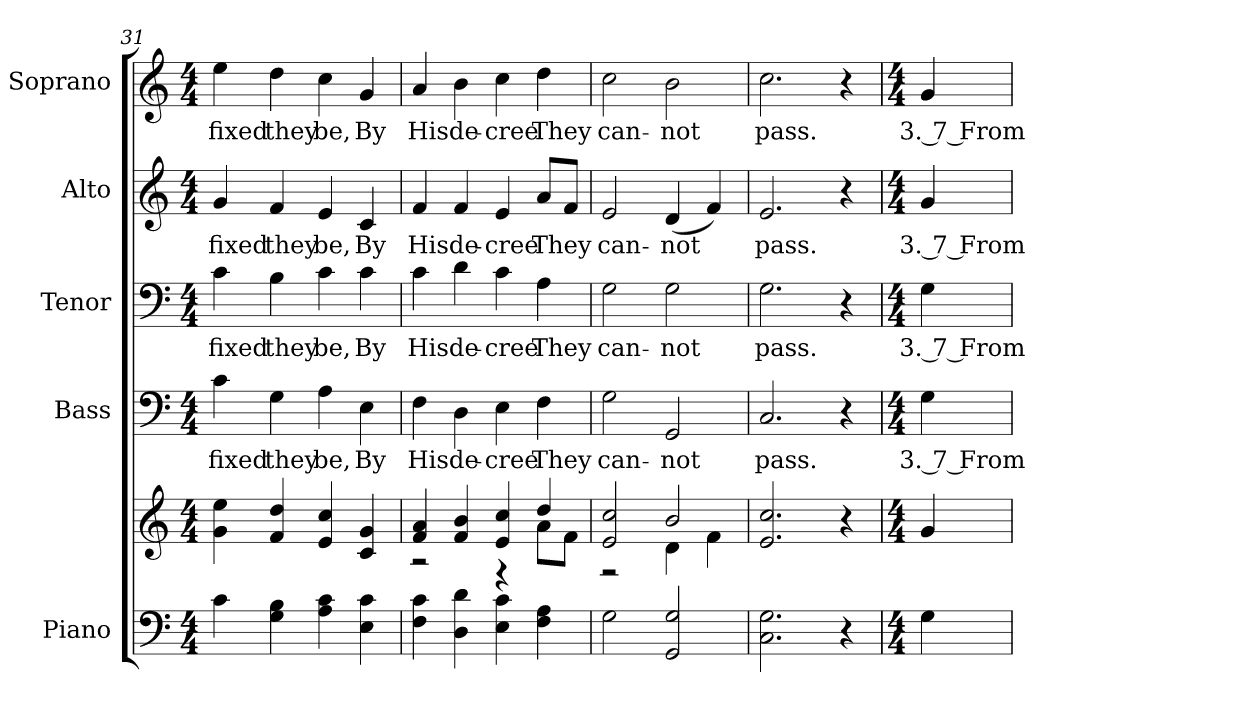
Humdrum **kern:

**kern	**kern	**kern	**text	**kern	**text	**kern	**text	**kern	**text
*part5	*part5	*part4	*part4	*part3	*part3	*part2	*part2	*part1	*part1
*staff6	*staff5	*staff4	*staff4	*staff3	*staff3	*staff2	*staff2	*staff1	*staff1
*I"Piano	*	*I"Bass	*	*I"Tenor	*	*I"Alto	*	*I"Soprano	*
*I'Pno.	*	*I'B.	*	*I'T.	*	*I'A.	*	*I'S.	*
*clefF4	*clefG2	*clefF4	*	*clefF4	*	*clefG2	*	*clefG2	*
*k[]	*k[]	*k[]	*	*k[]	*	*k[]	*	*k[]	*
*C:	*C:	*C:	*	*C:	*	*C:	*	*C:	*
*M4/4	*M4/4	*M4/4	*	*M4/4	*	*M4/4	*	*M4/4	*
=31	=31	=31	=31	=31	=31	=31	=31	=31	=31
!	!	!	!LO:LY:b:color=#000000	!	!	!	!	!	!
!	!	!	!	!	!LO:LY:b:color=#000000	!	!	!	!
!	!	!	!	!	!	!	!LO:LY:b:color=#000000	!	!
!	!	!	!	!	!	!	!	!	!LO:LY:b:color=#000000
4ci\	4gi\ 4eei	4ci\	fixed	4ci\	fixed	4gi/	fixed	4eei\	fixed
!	!	!	!LO:LY:b:color=#000000	!	!	!	!	!	!
!	!	!	!	!	!LO:LY:b:color=#000000	!	!	!	!
!	!	!	!	!	!	!	!LO:LY:b:color=#000000	!	!
!	!	!	!	!	!	!	!	!	!LO:LY:b:color=#000000
4Gi\ 4Bi	4fi/ 4ddi	4Gi\	they	4Bi\	they	4fi/	they	4ddi\	they
!	!	!	!LO:LY:b:color=#000000	!	!	!	!	!	!
!	!	!	!	!	!LO:LY:b:color=#000000	!	!	!	!
!	!	!	!	!	!	!	!LO:LY:b:color=#000000	!	!
!	!	!	!	!	!	!	!	!	!LO:LY:b:color=#000000
4Ai\ 4ci	4ei/ 4cci	4Ai\	be,	4ci\	be,	4ei/	be,	4cci\	be,
!	!	!	!LO:LY:b:color=#000000	!	!	!	!	!	!
!	!	!	!	!	!LO:LY:b:color=#000000	!	!	!	!
!	!	!	!	!	!	!	!LO:LY:b:color=#000000	!	!
!	!	!	!	!	!	!	!	!	!LO:LY:b:color=#000000
4Ei\ 4ci	4ci/ 4gi	4Ei\	By	4ci\	By	4ci/	By	4gi/	By
!!LO:PB:g=z
=32	=32	=32	=32	=32	=32	=32	=32	=32	=32
*	*^	*	*	*	*	*	*	*	*
!	!	!	!	!LO:LY:b:color=#000000	!	!	!	!	!	!
!	!	!	!	!	!	!LO:LY:b:color=#000000	!	!	!	!
!	!	!	!	!	!	!	!	!LO:LY:b:color=#000000	!	!
!	!	!	!	!	!	!	!	!	!	!LO:LY:b:color=#000000
4Fi\ 4ci	4fi/ 4ai	2r	4Fi\	His	4ci\	His	4fi/	His	4ai/	His
!	!	!	!	!LO:LY:b:color=#000000	!	!	!	!	!	!
!	!	!	!	!	!	!LO:LY:b:color=#000000	!	!	!	!
!	!	!	!	!	!	!	!	!LO:LY:b:color=#000000	!	!
!	!	!	!	!	!	!	!	!	!	!LO:LY:b:color=#000000
4Di\ 4di	4fi/ 4bi	.	4Di\	de-	4di\	de-	4fi/	de-	4bi\	de-
!	!	!	!	!LO:LY:b:color=#000000	!	!	!	!	!	!
!	!	!	!	!	!	!LO:LY:b:color=#000000	!	!	!	!
!	!	!	!	!	!	!	!	!LO:LY:b:color=#000000	!	!
!	!	!	!	!	!	!	!	!	!	!LO:LY:b:color=#000000
4Ei\ 4ci	4ei/ 4cci	4r	4Ei\	-cree	4ci\	-cree	4ei/	-cree	4cci\	-cree
!	!	!	!	!LO:LY:b:color=#000000	!	!	!	!	!	!
!	!	!	!	!	!	!LO:LY:b:color=#000000	!	!	!	!
!	!	!	!	!	!	!	!	!LO:LY:b:color=#000000	!	!
!	!	!	!	!	!	!	!	!	!	!LO:LY:b:color=#000000
4Fi\ 4Ai	4ddi/	8ai\L	4Fi\	They	4Ai\	They	8ai/L	They	4ddi\	They
.	.	8fi\J	.	.	.	.	8fi/J	.	.	.
=33	=33	=33	=33	=33	=33	=33	=33	=33	=33	=33
!	!	!	!	!LO:LY:b:color=#000000	!	!	!	!	!	!
!	!	!	!	!	!	!LO:LY:b:color=#000000	!	!	!	!
!	!	!	!	!	!	!	!	!LO:LY:b:color=#000000	!	!
!	!	!	!	!	!	!	!	!	!	!LO:LY:b:color=#000000
2Gi\	2ei/ 2cci	2r	2Gi\	can-	2Gi\	can-	2ei/	can-	2cci\	can-
!	!	!	!	!LO:LY:b:color=#000000	!	!	!	!	!	!
!	!	!	!	!	!	!LO:LY:b:color=#000000	!	!	!	!
!	!	!	!	!	!	!	!	!LO:LY:b:color=#000000	!	!
!	!	!	!	!	!	!	!	!	!	!LO:LY:b:color=#000000
2GGi/ 2Gi	2bi/	4di\	2GGi/	-not	2Gi\	-not	(4di/	-not	2bi\	-not
.	.	4fi\	.	.	.	.	4fi/)	.	.	.
*	*v	*v	*	*	*	*	*	*	*	*
=34	=34	=34	=34	=34	=34	=34	=34	=34	=34
*	*^	*	*	*	*	*	*	*	*
!	!	!	!	!LO:LY:b:color=#000000	!	!	!	!	!	!
*	*v	*v	*	*	*	*	*	*	*	*
*	*^	*	*	*	*	*	*	*	*
!	!	!	!	!	!	!LO:LY:b:color=#000000	!	!	!	!
*	*v	*v	*	*	*	*	*	*	*	*
*	*^	*	*	*	*	*	*	*	*
!	!	!	!	!	!	!	!	!LO:LY:b:color=#000000	!	!
*	*v	*v	*	*	*	*	*	*	*	*
*	*^	*	*	*	*	*	*	*	*
!	!	!	!	!	!	!	!	!	!	!LO:LY:b:color=#000000
*	*v	*v	*	*	*	*	*	*	*	*
2.Ci\ 2.Gi	2.ei/ 2.cci	2.Ci/	pass.	2.Gi\	pass.	2.ei/	pass.	2.cci\	pass.
4r	4r	4r	.	4r	.	4r	.	4r	.
!!LO:PB:g=z
=35	=35	=35	=35	=35	=35	=35	=35	=35	=35
*M4/4	*M4/4	*M4/4	*	*M4/4	*	*M4/4	*	*M4/4	*
!	!	!	!LO:LY:b:color=#000000	!	!	!	!	!	!
!	!	!	!	!	!LO:LY:b:color=#000000	!	!	!	!
!	!	!	!	!	!	!	!LO:LY:b:color=#000000	!	!
!	!	!	!	!	!	!	!	!	!LO:LY:b:color=#000000
4Gi\	4gi/	4Gi\	3. 7 From	4Gi\	3. 7 From	4gi/	3. 7 From	4gi/	3. 7 From
=	=	=	=	=	=	=	=	=	=
*-	*-	*-	*-	*-	*-	*-	*-	*-	*-
